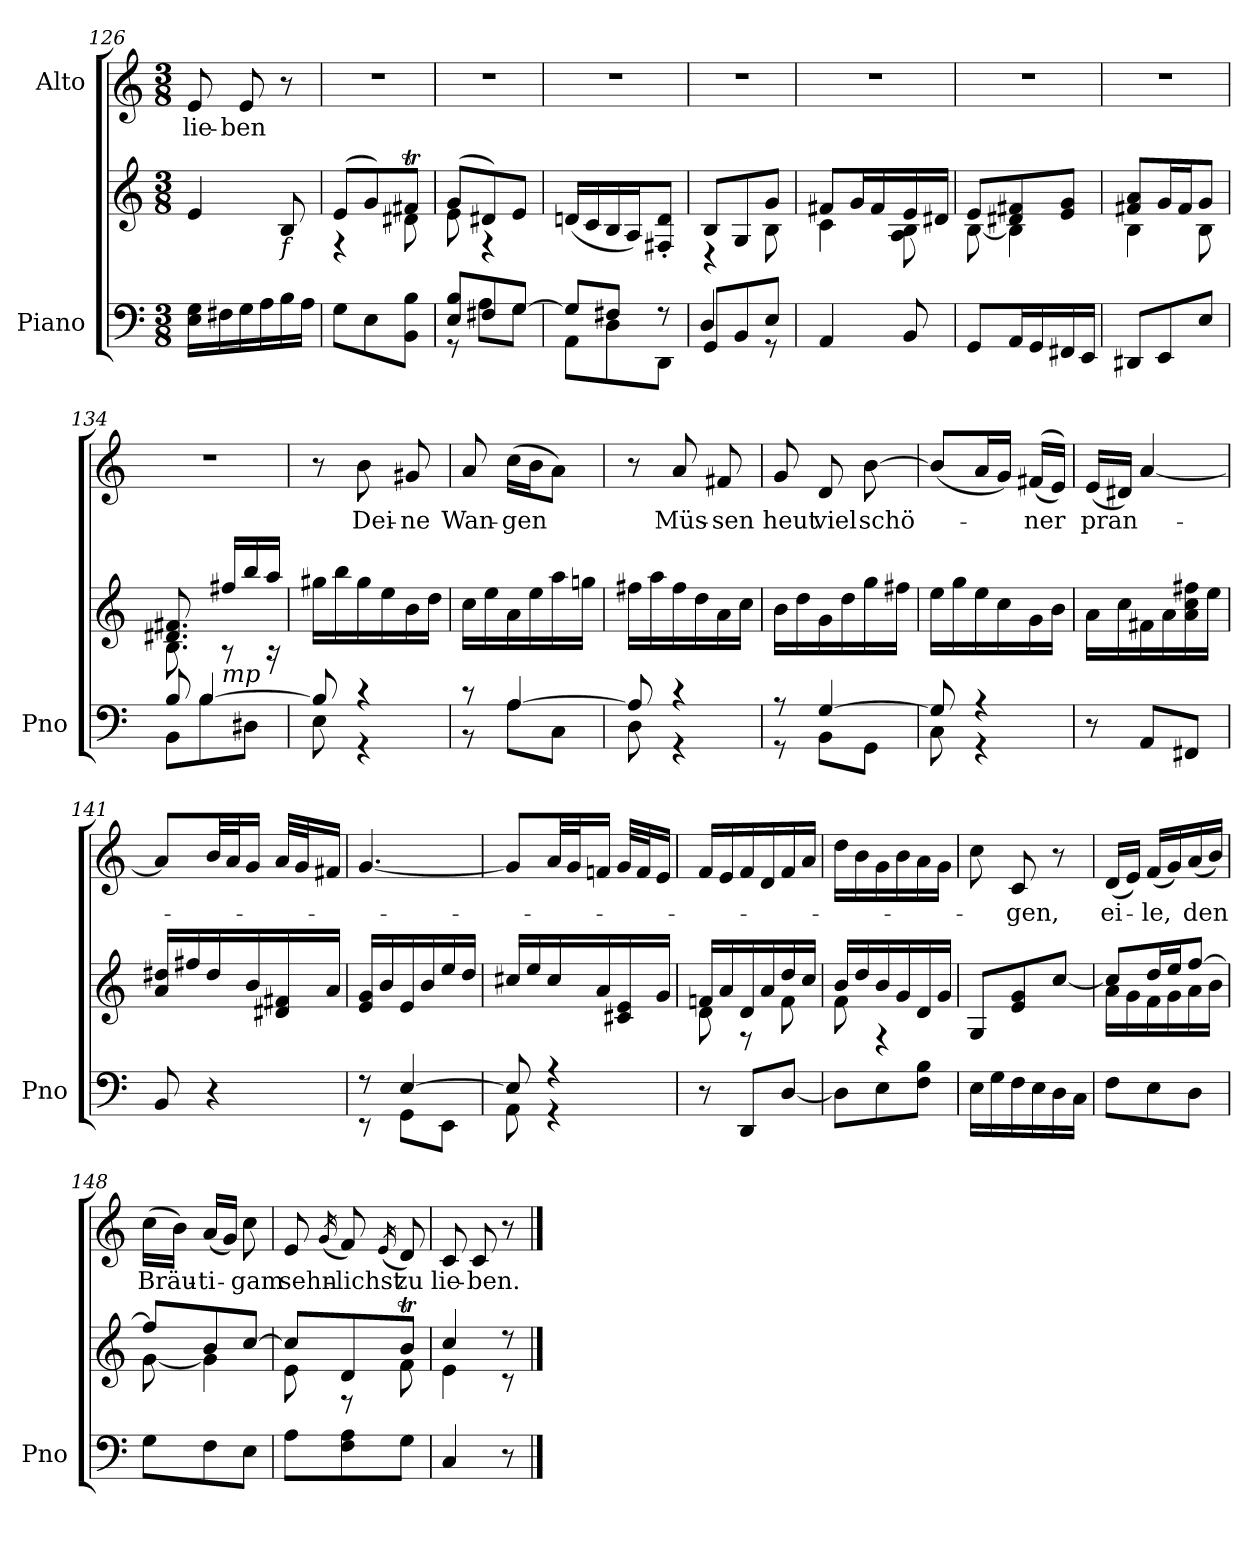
**kern	**kern	**kern	**text
*part2	*part2	*part1	*part1
*staff3	*staff2	*staff1	*staff1
*I"Piano	*	*I"Alto	*
*I'Pno	*	*	*
*clefF4	*clefG2	*clefG2	*
*k[]	*k[]	*k[]	*
*M3/8	*M3/8	*M3/8	*
=126	=126	=126	=126
!	!	!	!LO:LY:b
16E\ 16G\LL	4e/	8e/	lie-
16F#X\	.	.	.
!	!	!	!LO:LY:b
16G\	.	8e/	-ben
16A\	.	.	.
!	!LO:TX:b:i:t=f	!	!
16B\	8B/	8r	.
16A\JJ	.	.	.
=127	=127	=127	=127
*	*^	*	*
8G\L	(8e/L	4r	4.r	.
8E\	8g/)	.	.	.
8BB\ 8B\J	8f#Xt/J	8d#X\	.	.
=128	=128	=128	=128	=128
*^	*	*	*	*
8E/ 8B/L	8r	(8g/L	8e\	4.r	.
8F#X/	8A\L	8d#X/)	4r	.	.
[8G/J	8G\J	8e/J	.	.	.
*	*	*v	*v	*	*
!!LO:PB:g=z
=129	=129	=129	=129	=129
8G/L]	8AA\L	(16dn/LL	4.r	.
.	.	16c/	.	.
8F#X/J	8D\	16B/	.	.
.	.	16A/J)	.	.
8r	8DD\J	8F#X/' 8d/'J	.	.
=130	=130	=130	=130	=130
*	*	*^	*	*
8GG/L	4D/	8B/L	4r	4.r	.
8BB/	.	8G/	.	.	.
8E/J	8r	8g/J	8B\	.	.
*v	*v	*	*	*	*
=131	=131	=131	=131	=131
4AA/	8f#X/L	4c\	4.r	.
.	16g/L	.	.	.
.	16f#/	.	.	.
8BB/	16e/	8A\ 8B\	.	.
.	16d#X/JJ	.	.	.
=132	=132	=132	=132	=132
8GG/L	8e/L	[8B\	4.r	.
16AA/L	8d#X/ 8f#X/	4B\]	.	.
16GG/	.	.	.	.
16FF#X/	8e/ 8g/J	.	.	.
16EE/JJ	.	.	.	.
=133	=133	=133	=133	=133
8DD#X/L	8f#X/ 8a/L	4B\	4.r	.
8EE/	16g/L	.	.	.
.	16f#/J	.	.	.
8E/J	8g/J	8B\	.	.
=134	=134	=134	=134	=134
*^	*	*	*	*
8B/	8BB\L	8.d#X/ 8.f#X/	8.B\	4.r	.
[4B/	8B\	.	.	.	.
!	!	!LO:TX:b:i:t=mp	!	!	!
.	.	16ff#X/LL	8r	.	.
.	8D#X\J	16bb/	.	.	.
.	.	16aa/JJ	16r	.	.
*	*	*v	*v	*	*
!!LO:LB:g=z
=135	=135	=135	=135	=135
8B/]	8E\	16gg#X\LL	8r	.
.	.	16bb\	.	.
!	!	!	!	!LO:LY:b
4r	4r	16gg#\	8b\	Dei-
.	.	16ee\	.	.
!	!	!	!	!LO:LY:b
.	.	16b\	8g#X/	-ne
.	.	16dd\JJ	.	.
=136	=136	=136	=136	=136
!	!	!	!	!LO:LY:b
8r	8r	16cc\LL	8a/	Wan-
.	.	16ee\	.	.
!	!	!	!	!LO:LY:b
[4A/	8A\L	16a\	(16cc\LL	-gen
.	.	16ee\	16b\J	.
.	8C\J	16aa\	8a\J)	.
.	.	16ggn\JJ	.	.
=137	=137	=137	=137	=137
8A/]	8D\	16ff#X\LL	8r	.
.	.	16aa\	.	.
!	!	!	!	!LO:LY:b
4r	4r	16ff#\	8a/	Müs-
.	.	16dd\	.	.
!	!	!	!	!LO:LY:b
.	.	16a\	8f#X/	-sen
.	.	16cc\JJ	.	.
=138	=138	=138	=138	=138
!	!	!	!	!LO:LY:b
8r	8r	16b\LL	8g/	heut
.	.	16dd\	.	.
!	!	!	!	!LO:LY:b
[4G/	8BB\L	16g\	8d/	viel
.	.	16dd\	.	.
!	!	!	!	!LO:LY:b
.	8GG\J	16gg\	[8b\	schö-
.	.	16ff#X\JJ	.	.
=139	=139	=139	=139	=139
8G/]	8C\	16ee\LL	(8b/L]	.
.	.	16gg\	.	.
4r	4r	16ee\	16a/L	.
.	.	16cc\	16g/JJ)	.
!	!	!	!	!LO:LY:b
.	.	16g\	((16f#X/LL	-ner
.	.	16b\JJ	16e/JJ))	.
*v	*v	*	*	*
!!LO:LB:g=z
=140	=140	=140	=140
!	!	!	!LO:LY:b
8r	16a\LL	(16e/LL	pran-
.	16cc\	16d#X/JJ)	.
8AA/L	16f#X\	[4a/	.
.	16a\	.	.
8FF#X/J	16a\ 16cc\ 16ff#X\	.	.
.	16ee\JJ	.	.
=141	=141	=141	=141
8BB/	16a/ 16dd#X/LL	8a/L]	.
.	16ff#X/	.	.
4r	16dd#/	32b/LL	.
.	.	32a/J	.
.	16b/	16g/JJ	.
.	16d#X/ 16f#X/	32a/LLL	.
.	.	32g/J	.
.	16a/JJ	16f#X/JJ	.
=142	=142	=142	=142
*^	*	*	*
8r	8r	16e/ 16g/LL	[4.g/	.
.	.	16b/	.	.
[4E/	8GG\L	16e/	.	.
.	.	16b/	.	.
.	8EE\J	16ee/	.	.
.	.	16dd/JJ	.	.
=143	=143	=143	=143	=143
8E/]	8AA\	16cc#X/LL	8g/L]	.
.	.	16ee/	.	.
4r	4r	16cc#/	32a/LL	.
.	.	.	32g/J	.
.	.	16a/	16fn/JJ	.
.	.	16c#X/ 16e/	32g/LLL	.
.	.	.	32f/J	.
.	.	16g/JJ	16e/JJ	.
*v	*v	*	*	*
!!LO:LB:g=z
=144	=144	=144	=144
*	*^	*	*
8r	16fn/LL	8d\	16f/LL	.
.	16a/	.	16e/	.
8DD/L	16d/	8r	16f/	.
.	16a/	.	16d/	.
[8D/J	16dd/	8f\	16f/	.
.	16cc/JJ	.	16a/JJ	.
=145	=145	=145	=145	=145
8D\L]	16b/LL	8f\	16dd\LL	.
.	16dd/	.	16b\	.
8E\	16b/	4r	16g\	.
.	16g/	.	16b\	.
8F\ 8B\J	16d/	.	16a\	.
.	16g/JJ	.	16g\JJ	.
*	*v	*v	*	*
=146	=146	=146	=146
16E\LL	8G/L	8cc\	.
16G\	.	.	.
!	!	!	!LO:LY:b
16F\	8e/ 8g/	8c/	-gen,
16E\	.	.	.
16D\	[8cc/J	8r	.
16C\JJ	.	.	.
=147	=147	=147	=147
*	*^	*	*
!	!	!	!	!LO:LY:b
8F\L	8cc/L]	16a\LL	(16d/LL	ei-
.	.	16g\	16e/JJ)	.
!	!	!	!	!LO:LY:b
8E\	16dd/L	16f\	(16f/LL	-le,
.	16ee/J	16g\	16g/)	.
!	!	!	!	!LO:LY:b
8D\J	[8ff/J	16a\	(16a/	den
.	.	16b\JJ	16b/JJ)	.
=148	=148	=148	=148	=148
!	!	!	!	!LO:LY:b
8G\L	8ff/L]	[8g\	(16cc\LL	Bräu-
.	.	.	16b\JJ)	.
!	!	!	!	!LO:LY:b
8F\	8b/	4g\]	(16a/LL	-ti-
.	.	.	16g/JJ)	.
!	!	!	!	!LO:LY:b
8E\J	[8cc/J	.	8cc\	-gam
!!LO:PB:g=z
=149	=149	=149	=149	=149
!	!	!	!	!LO:LY:b
8A\L	8cc/L]	8e\	8e/	sehn-
.	.	.	(16qg/	.
!	!	!	!	!LO:LY:b
8F\ 8A\	8d/	8r	8f/)	-lichst
.	.	.	(16qe/	.
!	!	!	!	!LO:LY:b
8G\J	8bt/J	8f\	8d/)	zu
=150	=150	=150	=150	=150
!	!	!	!	!LO:LY:b
4C/	4cc/	4e\	8c/	lie-
!	!	!	!	!LO:LY:b
.	.	.	8c/	-ben.
8r	8r	8r	8r	.
*	*v	*v	*	*
==	==	==	==
*-	*-	*-	*-
